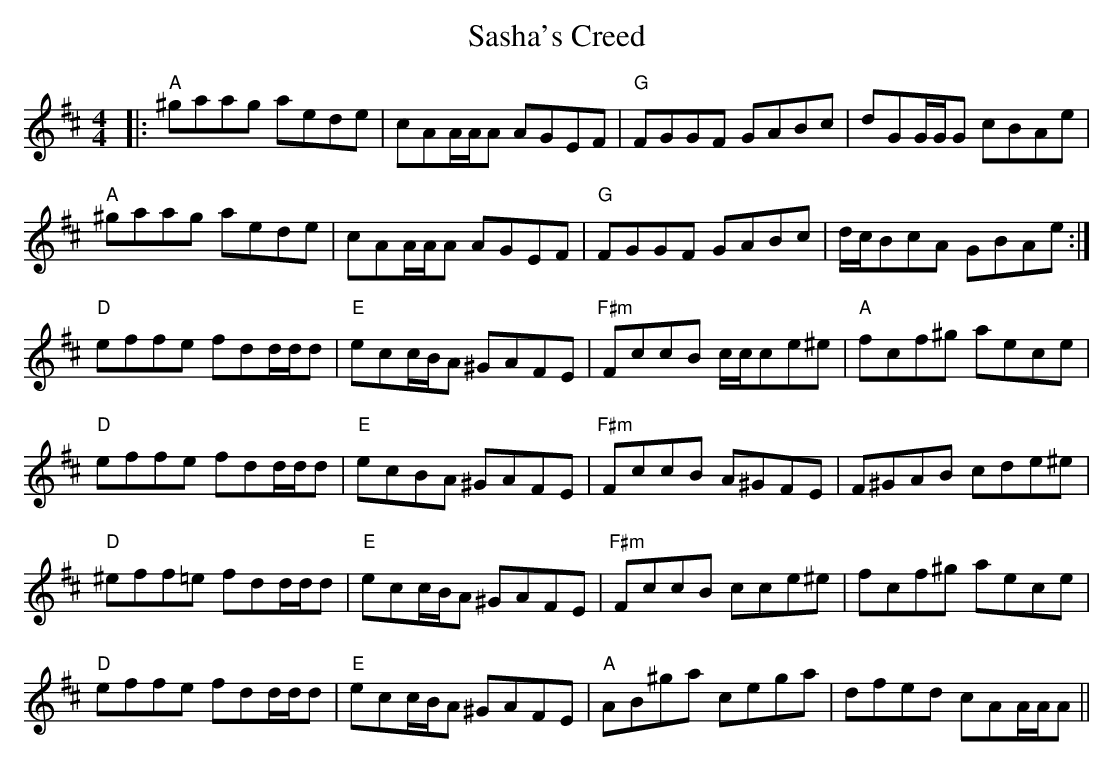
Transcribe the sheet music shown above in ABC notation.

X:1
T: Sasha's Creed
M: 4/4
L: 1/8
K: Dmaj
|:"A"^gaag aede|cAA/A/A AGEF|"G"FGGF GABc|dGG/G/G cBAe|
"A"^gaag aede|cAA/A/A AGEF|"G"FGGF GABc|d/c/BcA GBAe:|
"D"effe fdd/d/d|"E"ecc/B/A ^GAFE|"F#m"FccB c/c/ce^e|"A"fcf^g aece|
"D"effe fdd/d/d|"E"ecBA ^GAFE|"F#m"FccB A^GFE|F^GAB cde^e|
"D"^eff=e fdd/d/d|"E"ecc/B/A ^GAFE|"F#m"FccB cce^e|fcf^g aece|
"D"effe fdd/d/d|"E"ecc/B/A ^GAFE|"A"AB^ga cega|dfed cAA/A/A||
